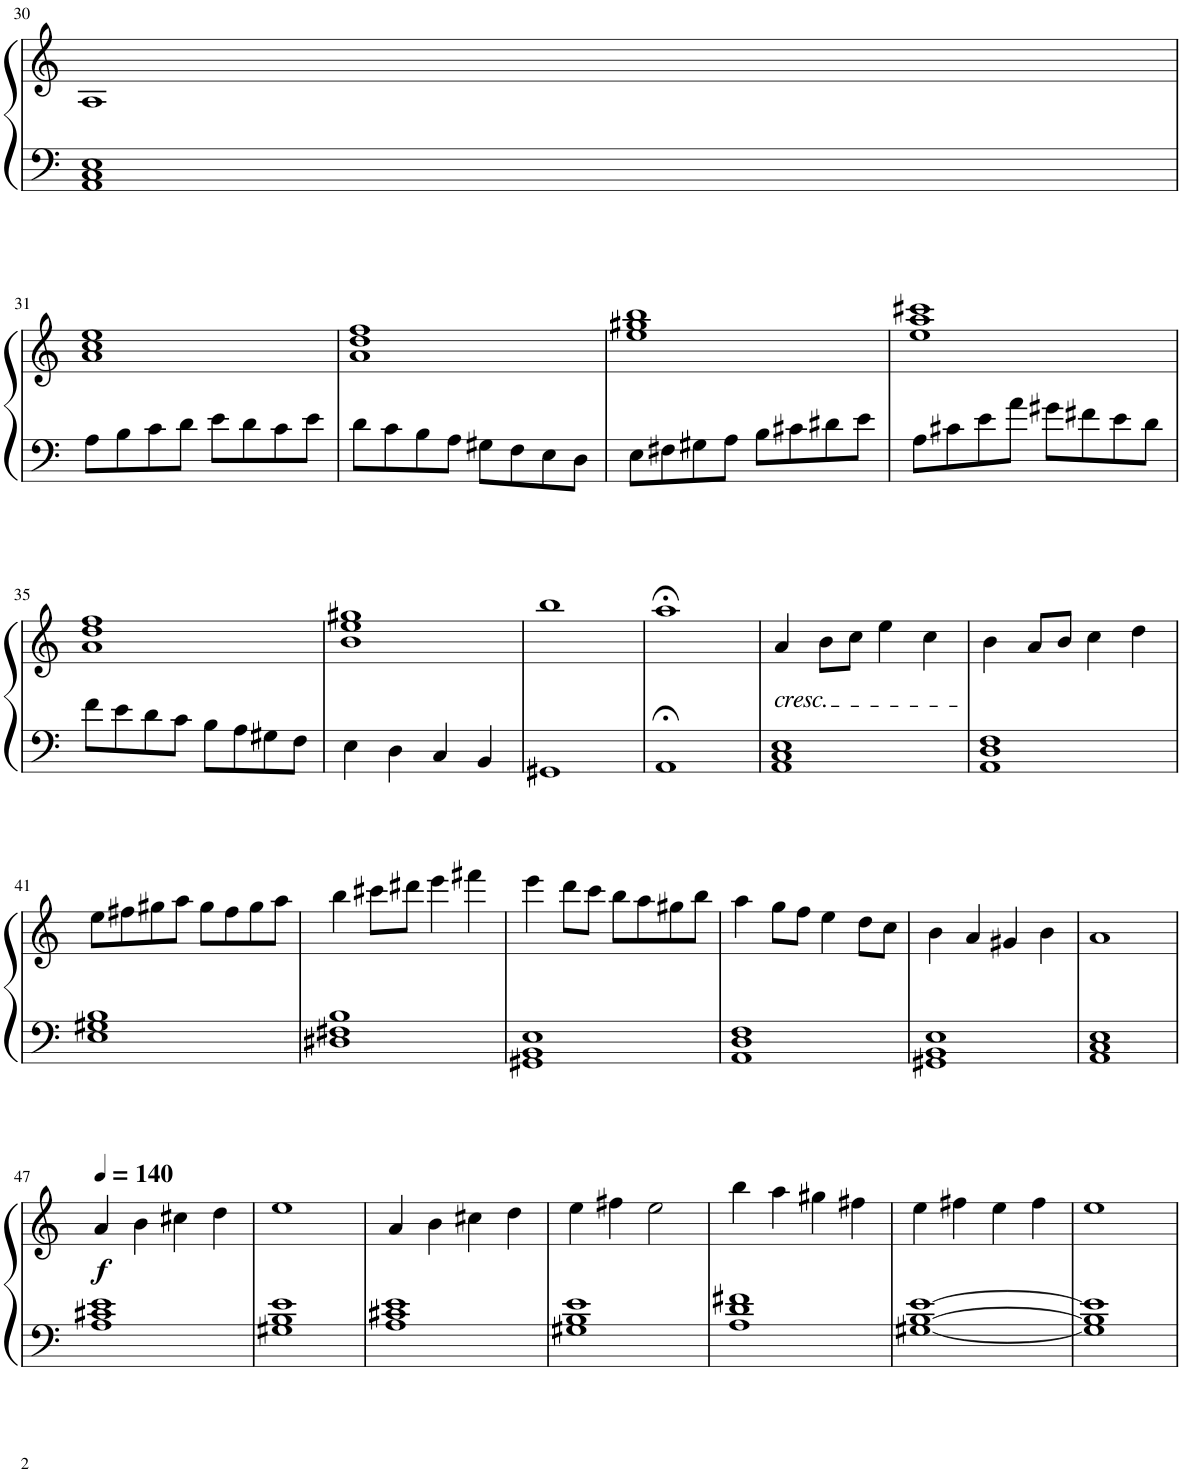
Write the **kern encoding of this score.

**kern	**kern	**dynam
*part1	*part1	*part1
*staff2	*staff1	*staff1/2
*I"Piano	*	*
*I'Pno.	*	*
!!LO:PB:g=z
*clefF4	*clefG2	*
*k[]	*k[]	*
*M4/4	*M4/4	*
*met(c)	*met(c)	*
=30	=30	=30
1AA 1C 1E	1A	.
!!LO:LB:g=z
=31	=31	=31
8A\L	1a 1cc 1ee	.
8B\	.	.
8c\	.	.
8d\J	.	.
8e\L	.	.
8d\	.	.
8c\	.	.
8e\J	.	.
=32	=32	=32
8d\L	1a 1dd 1ff	.
8c\	.	.
8B\	.	.
8A\J	.	.
8G#X\L	.	.
8F\	.	.
8E\	.	.
8D\J	.	.
=33	=33	=33
8E\L	1ee 1gg#X 1bb	.
8F#X\	.	.
8G#X\	.	.
8A\J	.	.
8B\L	.	.
8c#X\	.	.
8d#X\	.	.
8e\J	.	.
=34	=34	=34
8A\L	1ee 1aa 1ccc#X	.
8c#X\	.	.
8e\	.	.
8a\J	.	.
8g#X\L	.	.
8f#X\	.	.
8e\	.	.
8d\J	.	.
!!LO:LB:g=z
=35	=35	=35
8f\L	1a 1dd 1ff	.
8e\	.	.
8d\	.	.
8c\J	.	.
8B\L	.	.
8A\	.	.
8G#X\	.	.
8F\J	.	.
=36	=36	=36
4E\	1b 1ee 1gg#X	.
4D\	.	.
4C/	.	.
4BB/	.	.
=37	=37	=37
1GG#X	1bb	.
=38	=38	=38
1AA;<	1aa;<	.
=39	=39	=39
!	!LO:TX:b:i:t=cresc.	!
1AA 1C 1E	4a/	.
.	8b\L	.
.	8cc\J	.
.	4ee\	.
.	4cc\	.
=40	=40	=40
1AA 1D 1F	4b\	.
.	8a/L	.
.	8b/J	.
.	4cc\	.
.	4dd\	.
!!LO:LB:g=z
=41	=41	=41
1E 1G#X 1B	8ee\L	.
.	8ff#X\	.
.	8gg#X\	.
.	8aa\J	.
.	8gg#\L	.
.	8ff#\	.
.	8gg#\	.
.	8aa\J	.
=42	=42	=42
1D#X 1F#X 1B	4bb\	.
.	8ccc#X\L	.
.	8ddd#X\J	.
.	4eee\	.
.	4fff#X\	.
=43	=43	=43
1GG#X 1BB 1E	4eee\	.
.	8ddd\L	.
.	8ccc\J	.
.	8bb\L	.
.	8aa\	.
.	8gg#X\	.
.	8bb\J	.
=44	=44	=44
1AA 1D 1F	4aa\	.
.	8gg\L	.
.	8ff\J	.
.	4ee\	.
.	8dd\L	.
.	8cc\J	.
=45	=45	=45
1GG#X 1BB 1E	4b\	.
.	4a/	.
.	4g#X/	.
.	4b\	.
=46	=46	=46
1AA 1C 1E	1a	.
!!LO:LB:g=z
=47	=47	=47
*	*MM140	*
!	!	!LO:DY:b
1A 1c#X 1e	4a/	f
.	4b\	.
.	4cc#X\	.
.	4dd\	.
=48	=48	=48
1G#X 1B 1e	1ee	.
=49	=49	=49
1A 1c#X 1e	4a/	.
.	4b\	.
.	4cc#X\	.
.	4dd\	.
=50	=50	=50
1G#X 1B 1e	4ee\	.
.	4ff#X\	.
.	2ee\	.
=51	=51	=51
1A 1d 1f#X	4bb\	.
.	4aa\	.
.	4gg#X\	.
.	4ff#X\	.
=52	=52	=52
[1G#X [1B [1e	4ee\	.
.	4ff#X\	.
.	4ee\	.
.	4ff#\	.
=53	=53	=53
1G#] 1B] 1e]	1ee	.
=	=	=
*-	*-	*-
